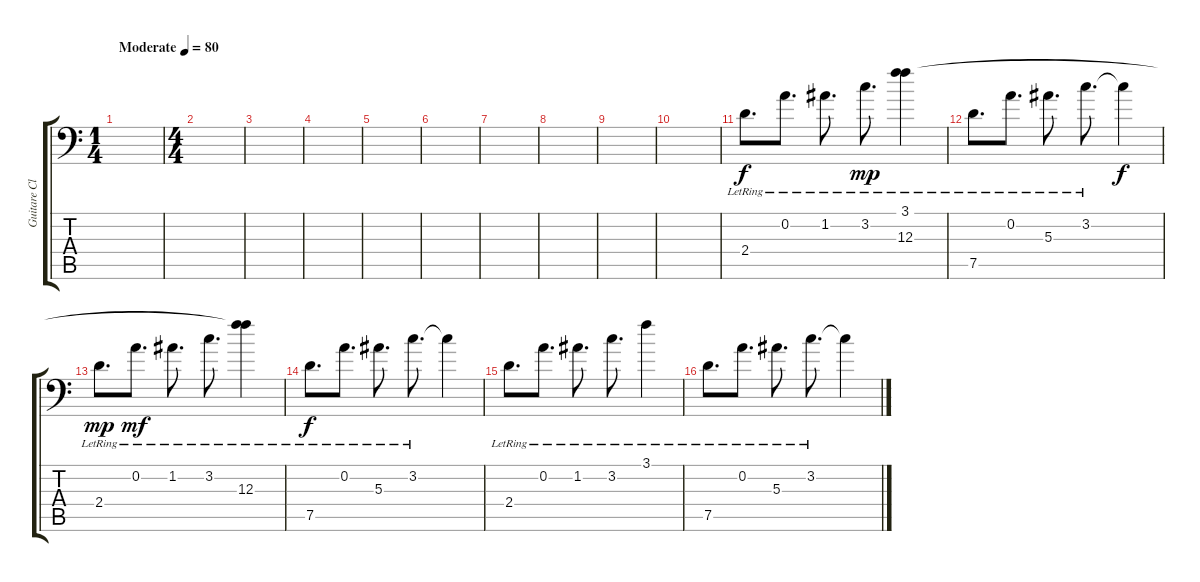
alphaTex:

\track ("Guitare Clean 3" "Guitare Cl") {instrument electricguitarjazz}
\staff {score tabs}
\tuning (D4 A3 F3 C3 G2 Bb1) {hide}
\ts (1 4)
\tempo (80 "Moderate")
\clef f4
\ks c
|
\ts (4 4)
|
|
|
|
|
|
|
|
|
2.4{lr}.8{d volume 6} 0.2{lr}.8{d} 1.2{lr}.8{d} 3.2{lr}.8{d dy mp} (3.1{lr} 12.3{lr}).4 |
7.5{lr}.8{d} 0.2{lr}.8{d} 5.3{lr}.8{d} 3.2{lr}.8{d} 3.2{t}.4{dy f} |
2.4{lr}.8{d dy mp} 0.2{lr}.8{d dy mf} 1.2{lr}.8{d} 3.2{lr}.8{d} (3.1{lr t} 12.3{lr}).4 |
7.5{lr}.8{d dy f volume 10 balance 12} 0.2{lr}.8{d} 5.3{lr}.8{d} 3.2{lr}.8{d} 3.2{t}.4 |
2.4{lr}.8{d balance 3} 0.2{lr}.8{d} 1.2{lr}.8{d} 3.2{lr}.8{d} 3.1{lr}.4 |
7.5{lr}.8{d balance 12} 0.2{lr}.8{d} 5.3{lr}.8{d} 3.2{lr}.8{d} 3.2{t}.4
